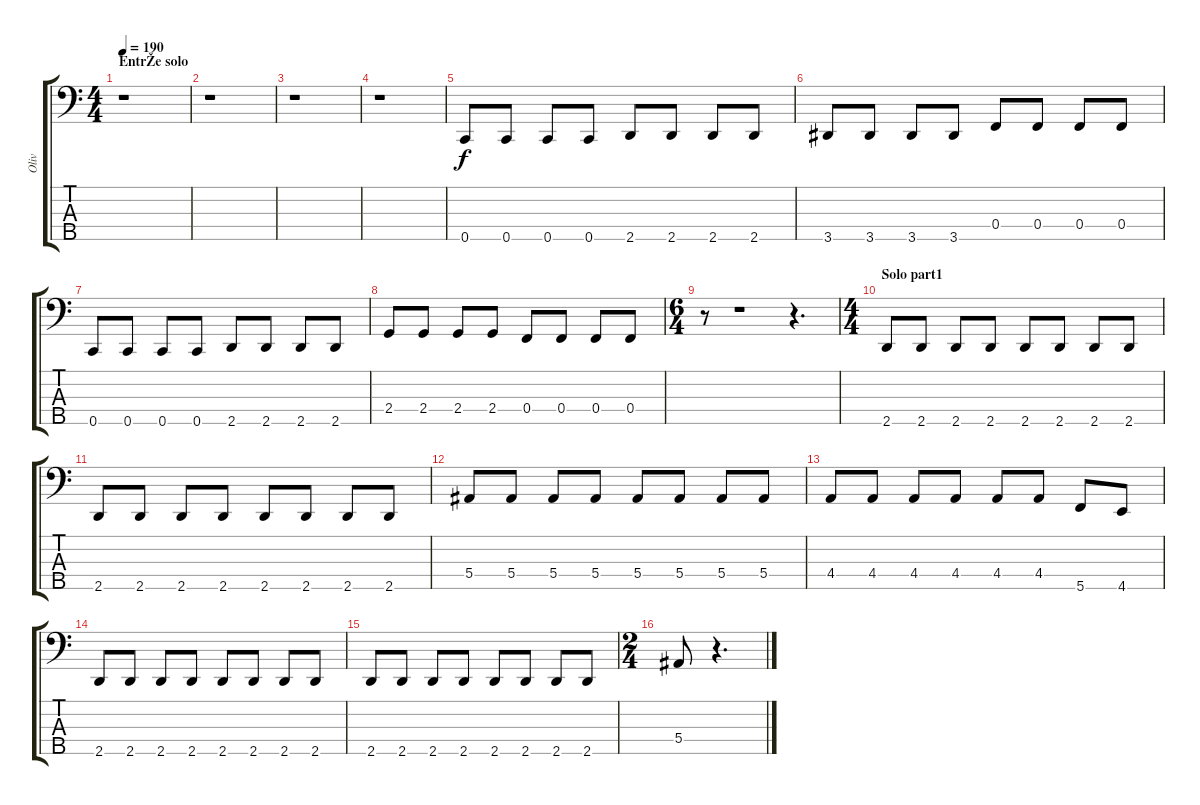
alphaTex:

\track ("Oliv" "Oliv") {instrument electricbassfinger}
\staff {score tabs}
\tuning (Ab2 Eb2 Bb1 F1 C1) {hide}
\ts (4 4)
\section ("" "EntrŽe solo")
\tempo 190
\clef f4
\ks c
r.1{dy f} |
r.1 |
r.1 |
r.1 |
0.5.8 0.5.8 0.5.8 0.5.8 2.5.8 2.5.8 2.5.8 2.5.8 |
3.5.8 3.5.8 3.5.8 3.5.8 0.4.8 0.4.8 0.4.8 0.4.8 |
0.5.8 0.5.8 0.5.8 0.5.8 2.5.8 2.5.8 2.5.8 2.5.8 |
2.4.8 2.4.8 2.4.8 2.4.8 0.4.8 0.4.8 0.4.8 0.4.8 |
\ts (6 4)
r.8 r.1 r.4{d} |
\ts (4 4)
\section ("" "Solo part1")
2.5.8 2.5.8 2.5.8 2.5.8 2.5.8 2.5.8 2.5.8 2.5.8 |
2.5.8 2.5.8 2.5.8 2.5.8 2.5.8 2.5.8 2.5.8 2.5.8 |
5.4.8 5.4.8 5.4.8 5.4.8 5.4.8 5.4.8 5.4.8 5.4.8 |
4.4.8 4.4.8 4.4.8 4.4.8 4.4.8 4.4.8 5.5.8 4.5.8 |
2.5.8 2.5.8 2.5.8 2.5.8 2.5.8 2.5.8 2.5.8 2.5.8 |
2.5.8 2.5.8 2.5.8 2.5.8 2.5.8 2.5.8 2.5.8 2.5.8 |
\ts (2 4)
5.4.8 r.4{d}
